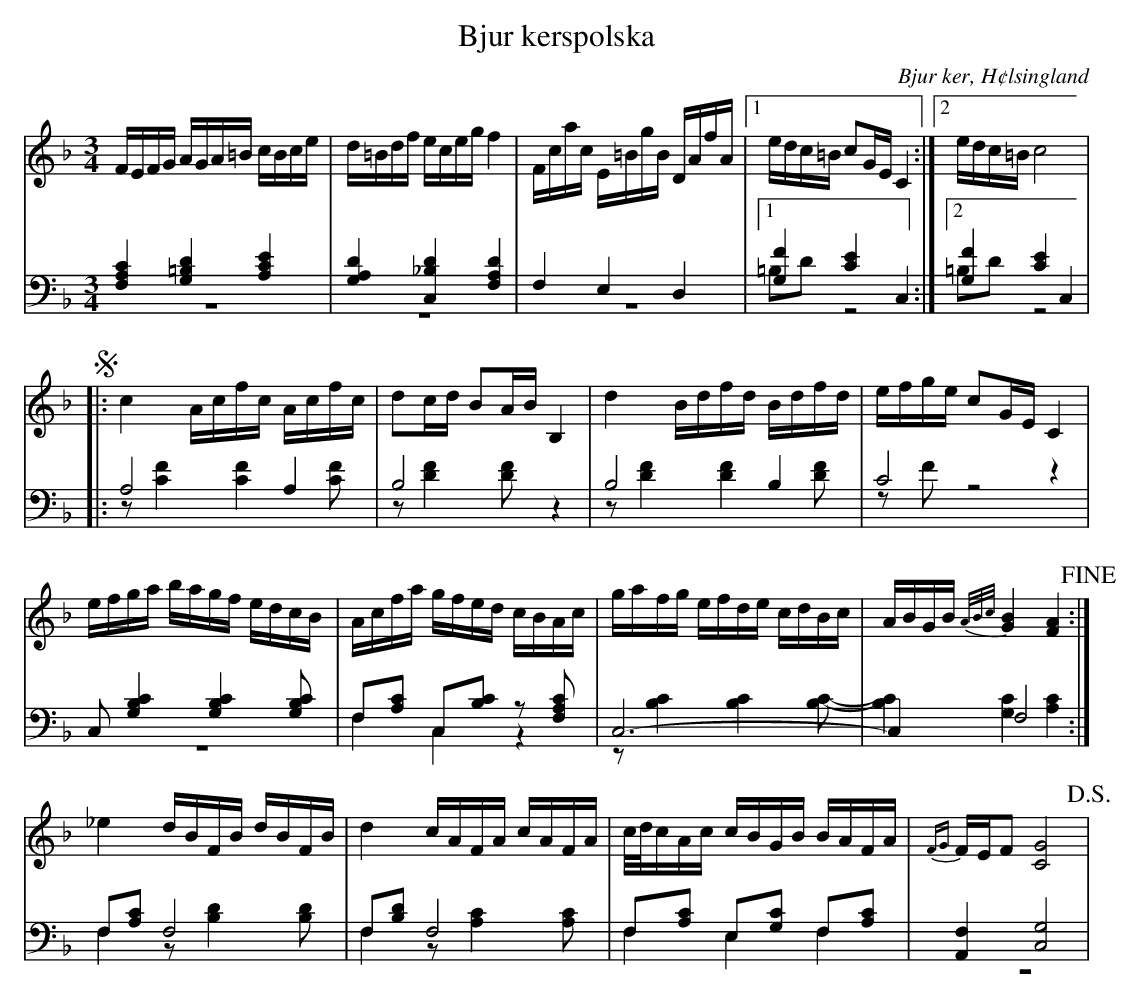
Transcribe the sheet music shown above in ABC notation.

X:1
T: Bjur kerspolska
O: Bjur ker, H¢lsingland
M: 3/4
L: 1/16
K: F
V:1
V:2
V:3 merge
V:1
FEFG AGA=B cBce|d=Bdf eceg f4|Fcac E=BgB DAfA|1 edc=B c2GE C4:|2 edc=B c8 |
!segno! |:c4 Acfc Acfc|d2cd B2AB B,4|d4 Bdfd Bdfd|efge c2GE C4|
efga bagf edcB|Acfa gfed cBAc|gafg efde cdBc|ABGB {A/B/c/}[G4B4] [F4A4] !fine!:|
_e4 dBFB dBFB|d4 cAFA cAFA|c/d/cAc cBGB BAFA|{FG}FEF2 [C8G8] !D.S.!|
V:2 clef=bass
[F,4A,4C4] [G,4=B,4D4] [A,4C4E4]|[G,4A,4D4] [C,4_B,4D4] [F,4A,4D4]|F,4 E,4 D,4|1 [G,4F4] [C4E4] C,4:|2 [G,4F4] [C4E4] C,4 |
|:A,8 A,4|B,8 z4|B,8  B,4|C8 z4|
C,2 [G,4B,4C4] [G,4B,4C4] [G,2B,2C2]|F,2[A,2C2] C,2[B,2C2] z2 [F,2A,2C2]|C,12-|C,4 F,8:|
F,2[A,2C2] F,8|F,2[B,2D2] F,8|F,2[A,2C2] E,2[G,2C2] F,2[A,2C2]|[A,,4F,4] [C,8G,8] |
V:3 clef=bass
z12|z12|z12|1 =B,2D2 z8:|2 =B,2D2 z8|
|:z2 [C4F4] [C4F4] [C2F2]|z2 [D4F4] [D2F2] z4|z2 [D4F4] [D4F4] [D2F2]|z2 F2 z8|
z12|F,4 C,4 z4|z2 [B,4C4] [B,4C4] [B,2C2]-|[B,4C4] [G,4C4] [A,4C4]:|
F,4 z2 [B,4D4] [B,2D2]|F,4 z2 [A,4C4] [A,2C2]|F,4 E,4 F,4|z12|
